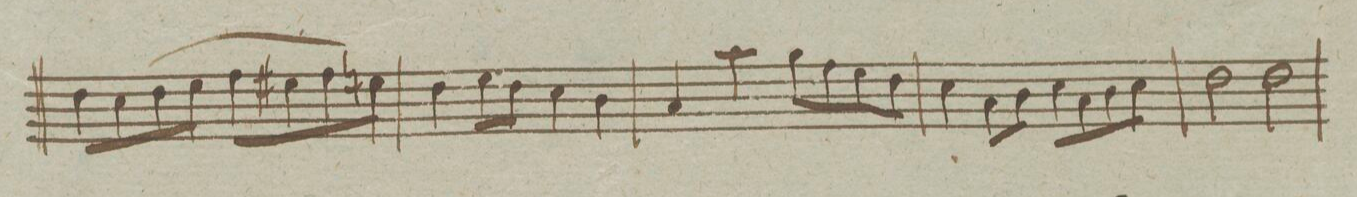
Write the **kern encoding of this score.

**kern
*I"Fagotto Primo.
*clefF4
*k[]
*met(c)
*M4/4
8F\L
(>8E\
8F\
8G\J
8A\L
8G#X\
8A\)
8Gn\J
=81
4F\
8G\L
8F\J
4E\
4D\
=82
4C/
4c\
8B\L
8A\
8G\
8F\J
=83
4E\
8C\L
8D\J
8E\L
8C\
8D\
8E\J
=84
2F\
2F\
=85
*-
